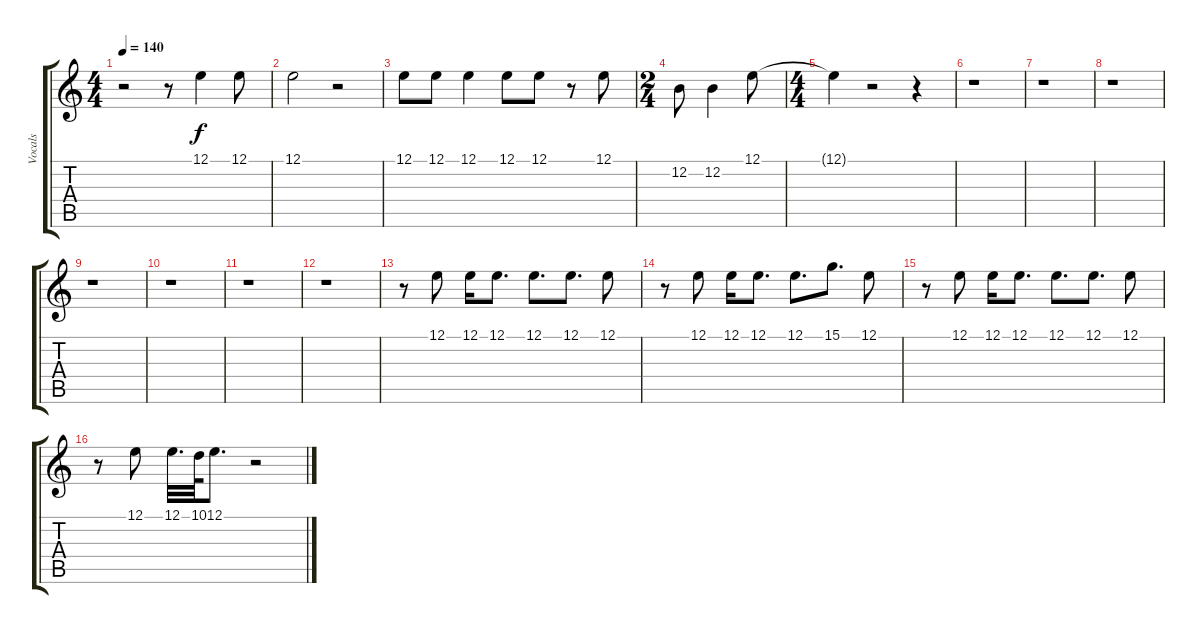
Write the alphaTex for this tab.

\track ("Vocals" "Vocals") {instrument lead2sawtooth}
\staff {score tabs}
\tuning (E4 B3 G3 D3 A2 E2) {hide}
\ts (4 4)
\tempo 140
\clef g2
\ks c
r.2{dy f} r.8 12.1.4 12.1.8 |
12.1.2 r.2 |
12.1.8 12.1.8 12.1.4 12.1.8 12.1.8 r.8 12.1.8 |
\ts (2 4)
12.2.8 12.2.4 12.1.8 |
\ts (4 4)
12.1{t}.4 r.2 r.4 |
r.1 |
r.1 |
r.1 |
r.1 |
r.1 |
r.1 |
r.1 |
r.8 12.1.8 12.1.16 12.1.8{d} 12.1.8{d} 12.1.8{d} 12.1.8 |
r.8 12.1.8 12.1.16 12.1.8{d} 12.1.8{d} 15.1.8{d} 12.1.8 |
r.8 12.1.8 12.1.16 12.1.8{d} 12.1.8{d} 12.1.8{d} 12.1.8 |
r.8 12.1.8 12.1.32{d} 10.1.64 12.1.8{d} r.2
